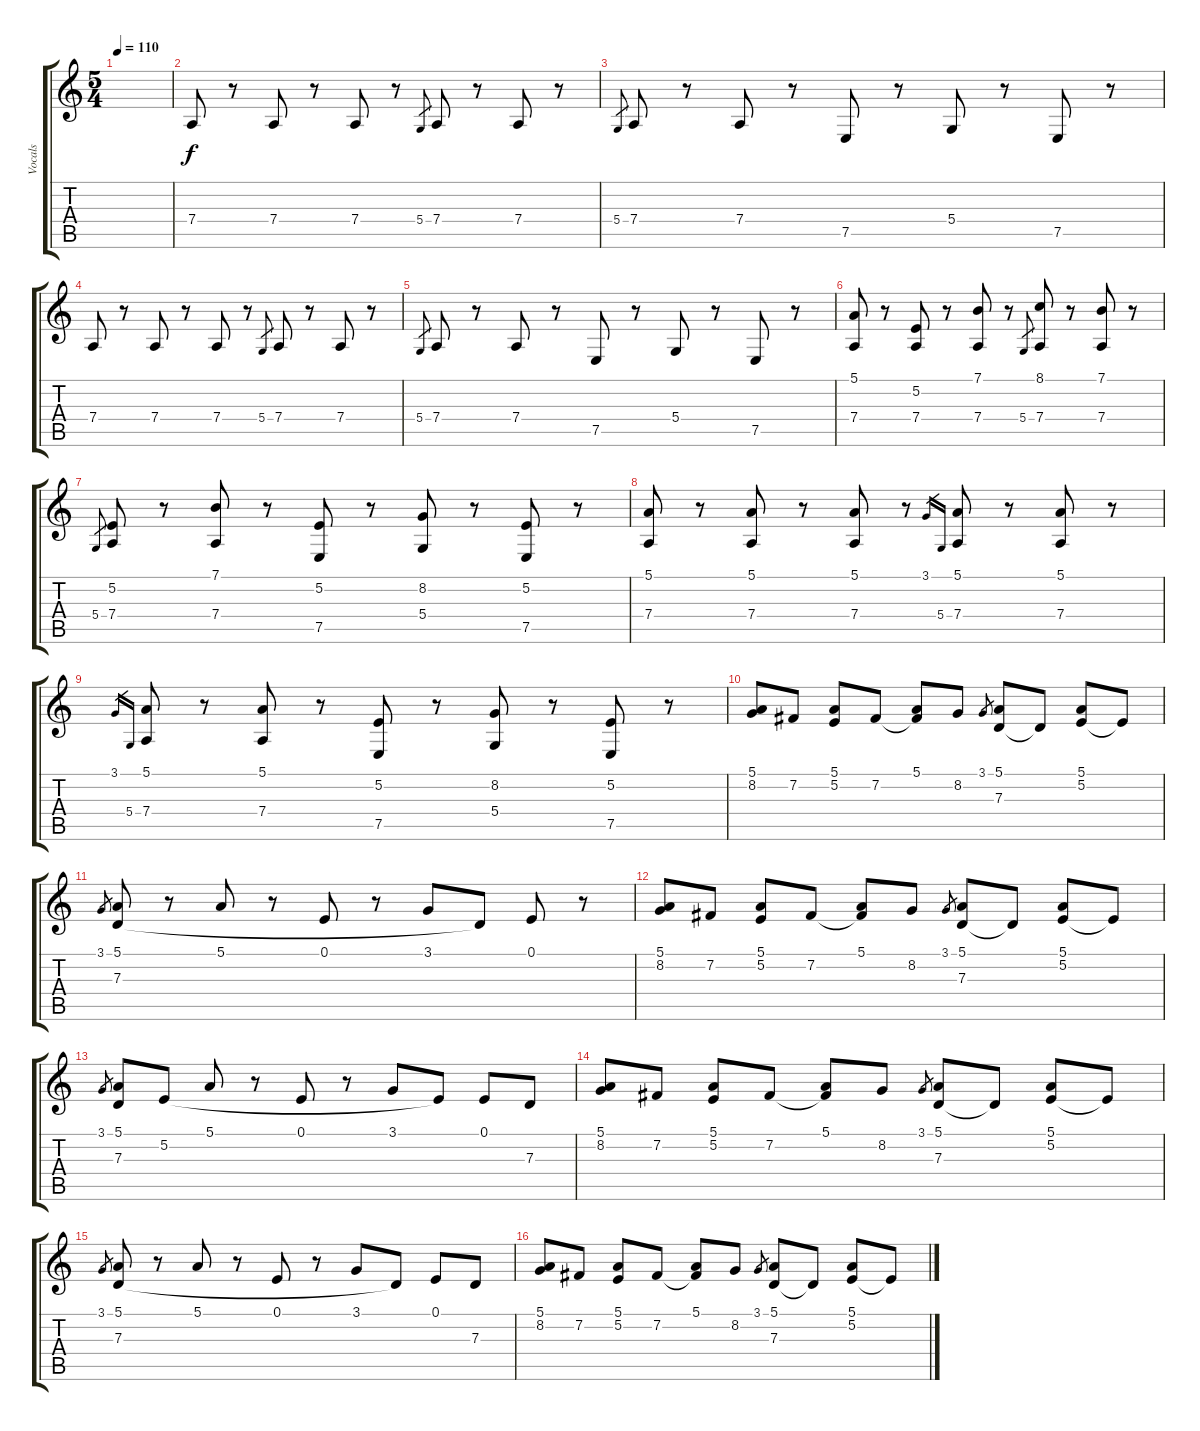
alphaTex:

\track ("Vocals" "Vocals") {instrument drawbarorgan}
\staff {score tabs}
\tuning (E4 B3 G3 D3 A2 E2) {hide}
\ts (5 4)
\tempo 110
\clef g2
\ks c
|
7.4.8 r.8 7.4.8 r.8 7.4.8 r.8 5.4.8{gr} 7.4.8 r.8 7.4.8 r.8 |
5.4.8{gr} 7.4.8 r.8 7.4.8 r.8 7.5.8 r.8 5.4.8 r.8 7.5.8 r.8 |
7.4.8 r.8 7.4.8 r.8 7.4.8 r.8 5.4.8{gr} 7.4.8 r.8 7.4.8 r.8 |
5.4.8{gr} 7.4.8 r.8 7.4.8 r.8 7.5.8 r.8 5.4.8 r.8 7.5.8 r.8 |
(5.1 7.4).8 r.8 (5.2 7.4).8 r.8 (7.1 7.4).8 r.8 5.4.8{gr} (8.1 7.4).8 r.8 (7.1 7.4).8 r.8 |
5.4.8{gr} (5.2 7.4).8 r.8 (7.1 7.4).8 r.8 (5.2 7.5).8 r.8 (8.2 5.4).8 r.8 (5.2 7.5).8 r.8 |
(5.1 7.4).8 r.8 (5.1 7.4).8 r.8 (5.1 7.4).8 r.8 3.1.16{gr} 5.4.16{gr} (5.1 7.4).8 r.8 (5.1 7.4).8 r.8 |
3.1.16{gr} 5.4.16{gr} (5.1 7.4).8 r.8 (5.1 7.4).8 r.8 (5.2 7.5).8 r.8 (8.2 5.4).8 r.8 (5.2 7.5).8 r.8 |
(5.1 8.2).8 7.2.8 (5.1 5.2).8 7.2.8 (5.1 7.2{t}).8 8.2.8 3.1.8{gr} (5.1 7.3).8 7.3{t}.8 (5.1 5.2).8 5.2{t}.8 |
3.1.8{gr} (5.1 7.3).8 r.8 5.1.8 r.8 0.1.8 r.8 3.1.8 7.3{t}.8 0.1.8 r.8 |
(5.1 8.2).8 7.2.8 (5.1 5.2).8 7.2.8 (5.1 7.2{t}).8 8.2.8 3.1.8{gr} (5.1 7.3).8 7.3{t}.8 (5.1 5.2).8 5.2{t}.8 |
3.1.8{gr} (5.1 7.3).8 5.2.8 5.1.8 r.8 0.1.8 r.8 3.1.8 5.2{t}.8 0.1.8 7.3.8 |
(5.1 8.2).8 7.2.8 (5.1 5.2).8 7.2.8 (5.1 7.2{t}).8 8.2.8 3.1.8{gr} (5.1 7.3).8 7.3{t}.8 (5.1 5.2).8 5.2{t}.8 |
3.1.8{gr} (5.1 7.3).8 r.8 5.1.8 r.8 0.1.8 r.8 3.1.8 7.3{t}.8 0.1.8 7.3.8 |
(5.1 8.2).8 7.2.8 (5.1 5.2).8 7.2.8 (5.1 7.2{t}).8 8.2.8 3.1.8{gr} (5.1 7.3).8 7.3{t}.8 (5.1 5.2).8 5.2{t}.8
